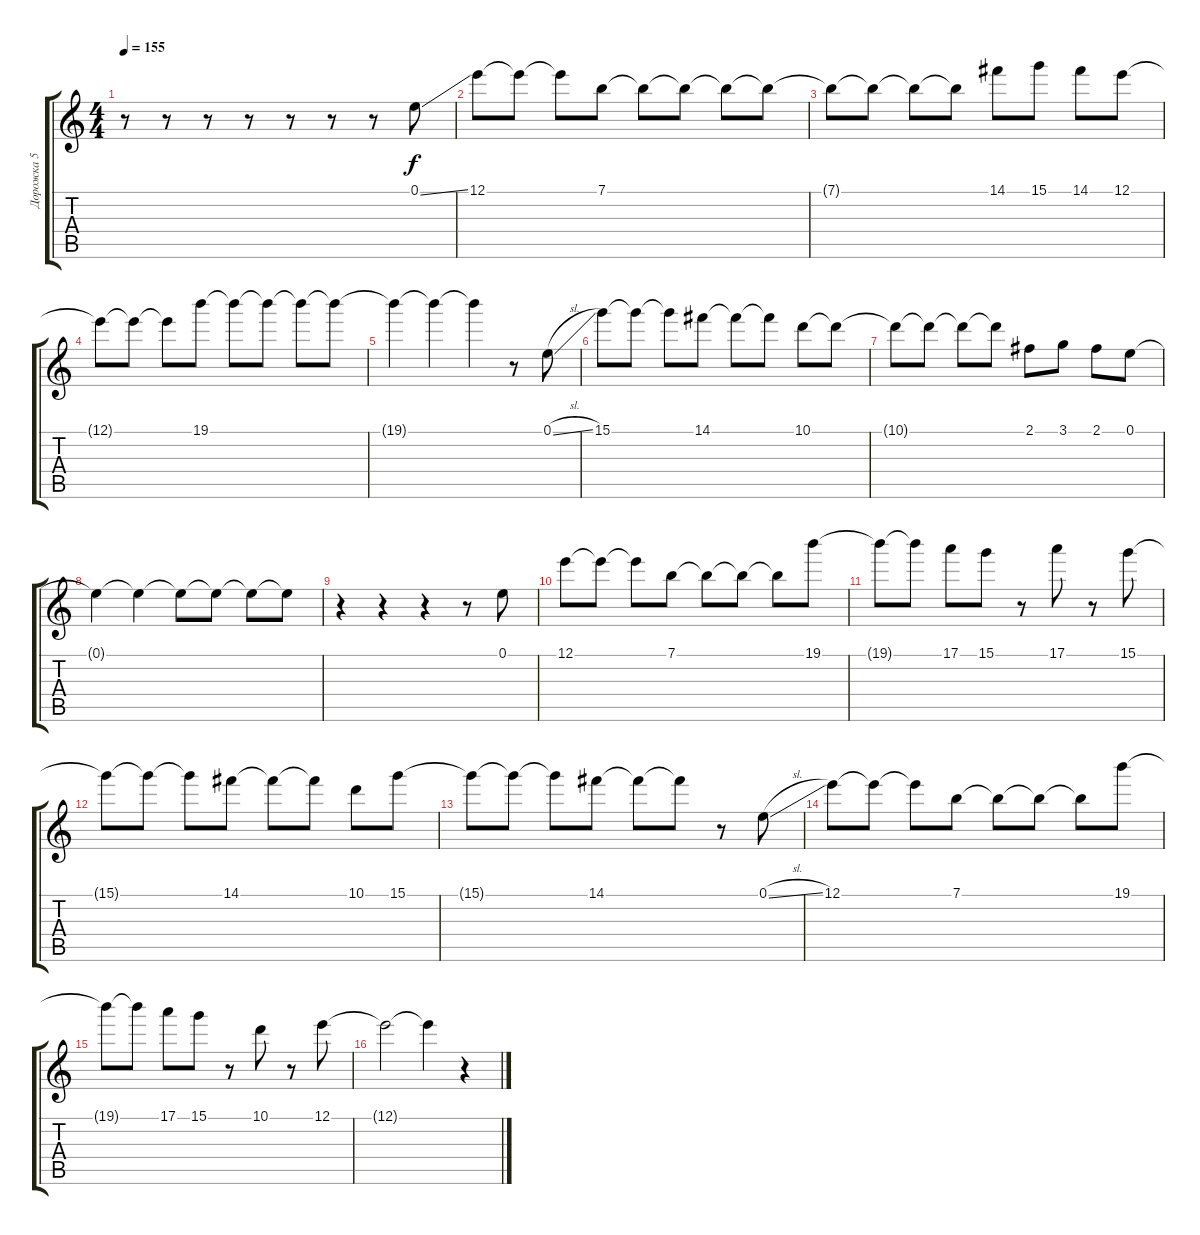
\track ("Дорожка 5" "Дорожка 5") {instrument distortionguitar}
\staff {score tabs}
\tuning (E4 B3 G3 D3 A2 E2) {hide}
\ts (4 4)
\tempo 155
\clef g2
\ks c
r.8{dy f} r.8 r.8 r.8 r.8 r.8 r.8 0.1{ss}.8 |
12.1.8 12.1{t}.8 12.1{t}.8 7.1.8 7.1{t}.8 7.1{t}.8 7.1{t}.8 7.1{t}.8 |
7.1{t}.8 7.1{t}.8 7.1{t}.8 7.1{t}.8 14.1.8 15.1.8 14.1.8 12.1.8 |
12.1{t}.8 12.1{t}.8 12.1{t}.8 19.1.8 19.1{t}.8 19.1{t}.8 19.1{t}.8 19.1{t}.8 |
19.1{t}.4 19.1{t}.4 19.1{t}.4 r.8 0.1{sl}.8 |
15.1.8 15.1{t}.8 15.1{t}.8 14.1.8 14.1{t}.8 14.1{t}.8 10.1.8 10.1{t}.8 |
10.1{t}.8 10.1{t}.8 10.1{t}.8 10.1{t}.8 2.1.8 3.1.8 2.1.8 0.1.8 |
0.1{t}.4 0.1{t}.4 0.1{t}.8 0.1{t}.8 0.1{t}.8 0.1{t}.8 |
r.4 r.4 r.4 r.8 0.1.8 |
12.1.8 12.1{t}.8 12.1{t}.8 7.1.8 7.1{t}.8 7.1{t}.8 7.1{t}.8 19.1.8 |
19.1{t}.8 19.1{t}.8 17.1.8 15.1.8 r.8 17.1.8 r.8 15.1.8 |
15.1{t}.8 15.1{t}.8 15.1{t}.8 14.1.8 14.1{t}.8 14.1{t}.8 10.1.8 15.1.8 |
15.1{t}.8 15.1{t}.8 15.1{t}.8 14.1.8 14.1{t}.8 14.1{t}.8 r.8 0.1{sl}.8 |
12.1.8 12.1{t}.8 12.1{t}.8 7.1.8 7.1{t}.8 7.1{t}.8 7.1{t}.8 19.1.8 |
19.1{t}.8 19.1{t}.8 17.1.8 15.1.8 r.8 10.1.8 r.8 12.1.8 |
12.1{t}.2 12.1{t}.4 r.4
